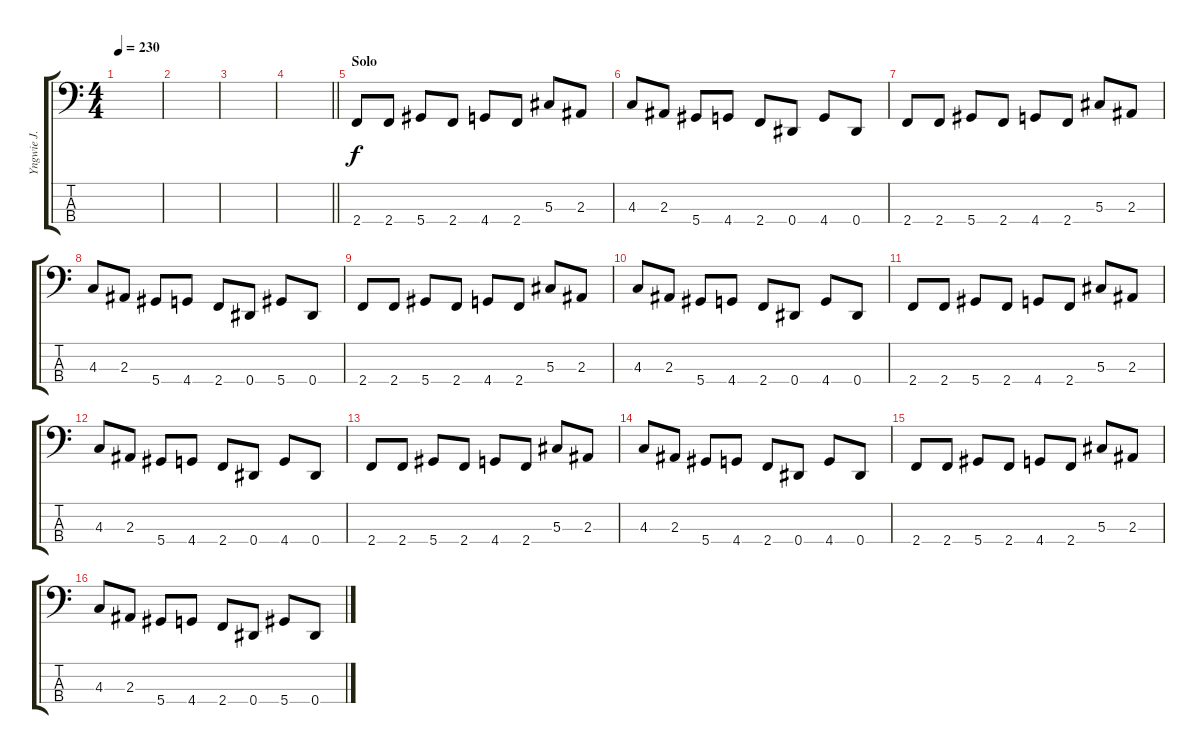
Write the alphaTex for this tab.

\track ("Yngwie J. Malmsteen" "Yngwie J. ") {instrument electricbasspick}
\staff {score tabs}
\tuning (Gb2 Db2 Ab1 Eb1) {hide}
\ts (4 4)
\tempo 230
\clef f4
\ks c
|
|
|
\barLineRight lightlight
|
\section ("" "Solo")
2.4.8 2.4.8 5.4.8 2.4.8 4.4.8 2.4.8 5.3.8 2.3.8 |
4.3.8 2.3.8 5.4.8 4.4.8 2.4.8 0.4.8 4.4.8 0.4.8 |
2.4.8 2.4.8 5.4.8 2.4.8 4.4.8 2.4.8 5.3.8 2.3.8 |
4.3.8 2.3.8 5.4.8 4.4.8 2.4.8 0.4.8 5.4.8 0.4.8 |
2.4.8 2.4.8 5.4.8 2.4.8 4.4.8 2.4.8 5.3.8 2.3.8 |
4.3.8 2.3.8 5.4.8 4.4.8 2.4.8 0.4.8 4.4.8 0.4.8 |
2.4.8 2.4.8 5.4.8 2.4.8 4.4.8 2.4.8 5.3.8 2.3.8 |
4.3.8 2.3.8 5.4.8 4.4.8 2.4.8 0.4.8 4.4.8 0.4.8 |
2.4.8 2.4.8 5.4.8 2.4.8 4.4.8 2.4.8 5.3.8 2.3.8 |
4.3.8 2.3.8 5.4.8 4.4.8 2.4.8 0.4.8 4.4.8 0.4.8 |
2.4.8 2.4.8 5.4.8 2.4.8 4.4.8 2.4.8 5.3.8 2.3.8 |
4.3.8 2.3.8 5.4.8 4.4.8 2.4.8 0.4.8 5.4.8 0.4.8
